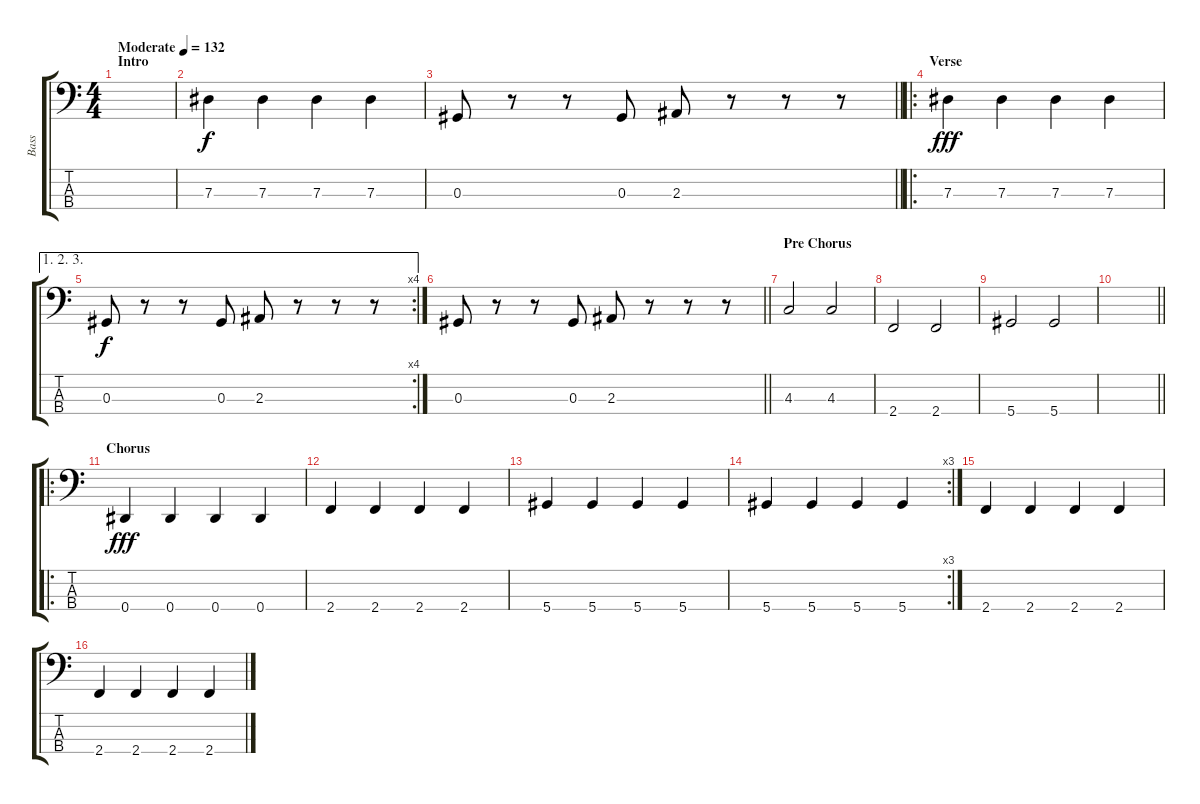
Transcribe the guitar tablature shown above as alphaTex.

\track ("Bass" "Bass") {instrument electricbasspick}
\staff {score tabs}
\tuning (Gb2 Db2 Ab1 Eb1) {hide}
\ts (4 4)
\section ("" "Intro")
\tempo (132 "Moderate")
\clef f4
\ks c
|
7.3.4 7.3.4 7.3.4 7.3.4 |
\barLineRight lightlight
0.3.8{dy f} r.8 r.8 0.3.8 2.3.8 r.8 r.8 r.8 |
\ro
\section ("" "Verse")
7.3.4{dy fff} 7.3.4 7.3.4 7.3.4 |
\ae (1 2 3)
\rc 4
0.3.8{dy f} r.8 r.8 0.3.8 2.3.8 r.8 r.8 r.8 |
\barLineRight lightlight
0.3.8 r.8 r.8 0.3.8 2.3.8 r.8 r.8 r.8 |
\section ("" "Pre Chorus")
4.3.2 4.3.2 |
2.4.2 2.4.2 |
5.4.2 5.4.2 |
\barLineRight lightlight
|
\ro
\section ("" "Chorus")
0.4.4{dy fff} 0.4.4 0.4.4 0.4.4 |
2.4.4 2.4.4 2.4.4 2.4.4 |
5.4.4 5.4.4 5.4.4 5.4.4 |
\rc 3
5.4.4 5.4.4 5.4.4 5.4.4 |
2.4.4 2.4.4 2.4.4 2.4.4 |
2.4.4 2.4.4 2.4.4 2.4.4
